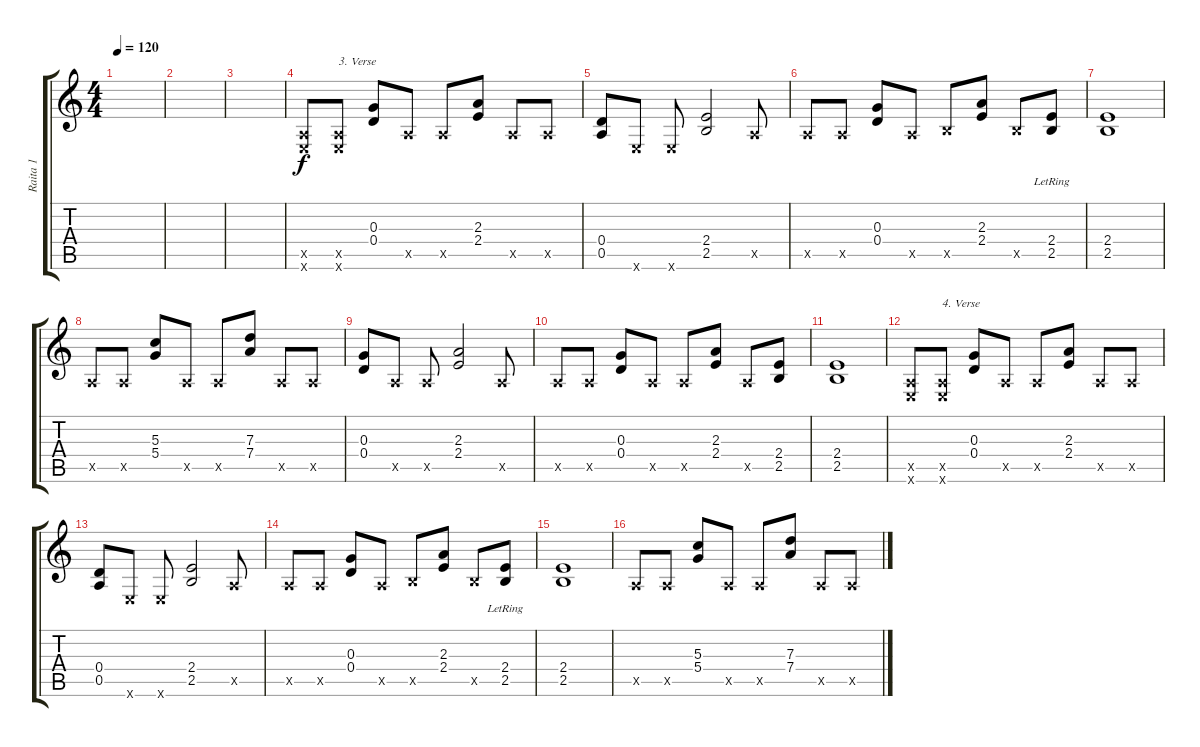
\track ("Raita 1" "Raita 1") {instrument overdrivenguitar}
\staff {score tabs}
\tuning (E4 B3 G3 D3 A2 E2) {hide}
\ts (4 4)
\tempo 120
\clef g2
\ks c
|
|
|
(0.5{x} 0.6{x}).8 (0.5{x} 0.6{x}).8{txt "3. Verse"} (0.3 0.4).8 0.5{x}.8 0.5{x}.8 (2.3 2.4).8 0.5{x}.8 0.5{x}.8 |
(0.4 0.5).8 0.6{x}.8 0.6{x}.8 (2.4 2.5).2 0.5{x}.8 |
0.5{x}.8 0.5{x}.8 (0.3 0.4).8 0.5{x}.8 2.5{x}.8 (2.3 2.4).8 2.5{x}.8 (2.4{lr} 2.5{lr}).8 |
(2.4 2.5).1 |
0.5{x}.8 0.5{x}.8 (5.3 5.4).8 0.5{x}.8 0.5{x}.8 (7.3 7.4).8 0.5{x}.8 0.5{x}.8 |
(0.3 0.4).8 0.5{x}.8 0.5{x}.8 (2.3 2.4).2 0.5{x}.8 |
0.5{x}.8 0.5{x}.8 (0.3 0.4).8 0.5{x}.8 0.5{x}.8 (2.3 2.4).8 0.5{x}.8 (2.4 2.5).8 |
(2.4 2.5).1 |
(0.5{x} 0.6{x}).8 (0.5{x} 0.6{x}).8{txt "4. Verse"} (0.3 0.4).8 0.5{x}.8 0.5{x}.8 (2.3 2.4).8 0.5{x}.8 0.5{x}.8 |
(0.4 0.5).8 0.6{x}.8 0.6{x}.8 (2.4 2.5).2 0.5{x}.8 |
0.5{x}.8 0.5{x}.8 (0.3 0.4).8 0.5{x}.8 2.5{x}.8 (2.3 2.4).8 2.5{x}.8 (2.4{lr} 2.5{lr}).8 |
(2.4 2.5).1 |
0.5{x}.8 0.5{x}.8 (5.3 5.4).8 0.5{x}.8 0.5{x}.8 (7.3 7.4).8 0.5{x}.8 0.5{x}.8
